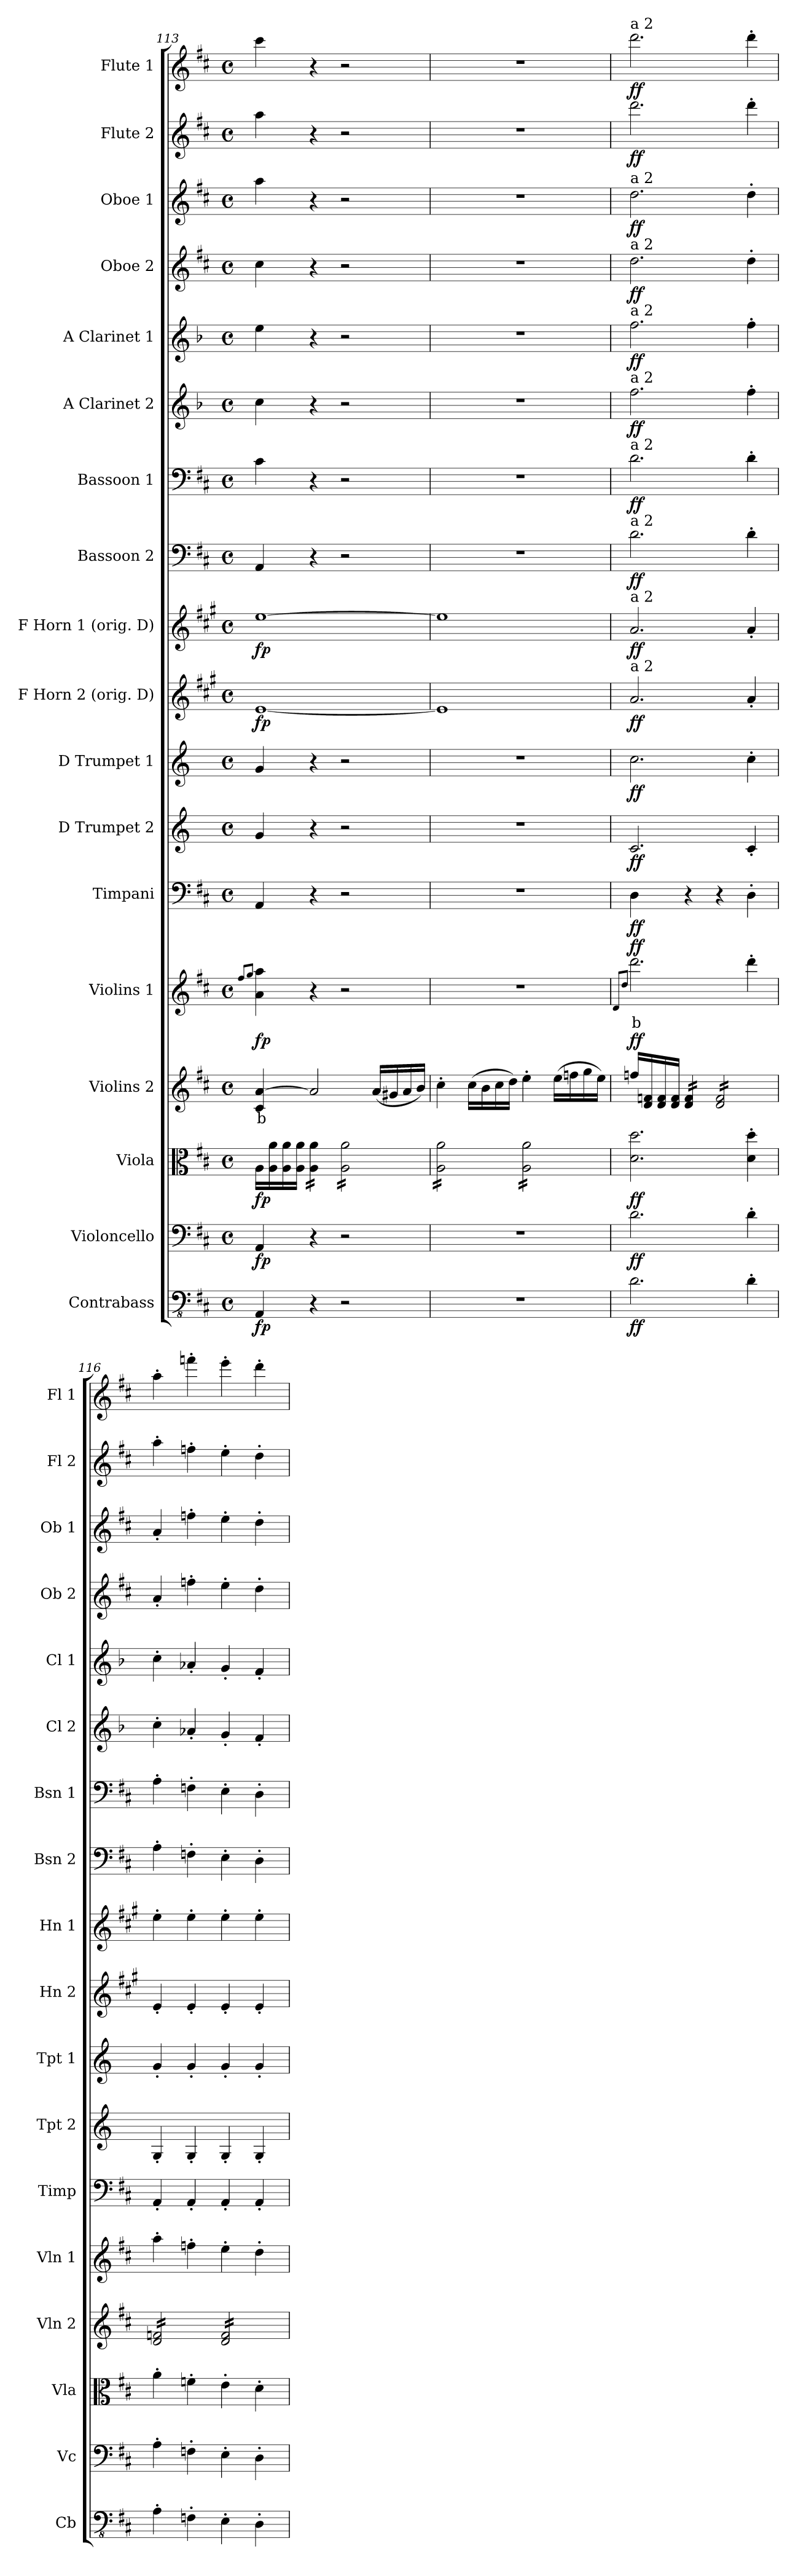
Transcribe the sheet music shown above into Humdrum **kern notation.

**kern	**dynam	**kern	**dynam	**kern	**dynam	**kern	**text	**dynam	**kern	**text	**dynam	**kern	**dynam	**kern	**dynam	**kern	**dynam	**kern	**dynam	**kern	**dynam	**kern	**dynam	**kern	**dynam	**kern	**dynam	**kern	**dynam	**kern	**dynam	**kern	**dynam	**kern	**dynam	**kern	**dynam
*part18	*part18	*part17	*part17	*part16	*part16	*part15	*part15	*part15	*part14	*part14	*part14	*part13	*part13	*part12	*part12	*part11	*part11	*part10	*part10	*part9	*part9	*part8	*part8	*part7	*part7	*part6	*part6	*part5	*part5	*part4	*part4	*part3	*part3	*part2	*part2	*part1	*part1
*staff18	*staff18	*staff17	*staff17	*staff16	*staff16	*staff15	*staff15	*staff15	*staff14	*staff14	*staff14	*staff13	*staff13	*staff12	*staff12	*staff11	*staff11	*staff10	*staff10	*staff9	*staff9	*staff8	*staff8	*staff7	*staff7	*staff6	*staff6	*staff5	*staff5	*staff4	*staff4	*staff3	*staff3	*staff2	*staff2	*staff1	*staff1
*I"Contrabass	*	*I"Violoncello	*	*I"Viola	*	*I"Violins 2	*	*	*I"Violins 1	*	*	*I"Timpani	*	*I"D Trumpet 2	*	*I"D Trumpet 1	*	*I"F Horn 2 (orig.  D)	*	*I"F Horn 1 (orig.  D)	*	*I"Bassoon 2	*	*I"Bassoon 1	*	*I"A Clarinet 2	*	*I"A Clarinet 1	*	*I"Oboe 2	*	*I"Oboe 1	*	*I"Flute 2	*	*I"Flute 1	*
*I'Cb	*	*I'Vc	*	*I'Vla	*	*I'Vln 2	*	*	*I'Vln 1	*	*	*I'Timp	*	*I'Tpt 2	*	*I'Tpt 1	*	*I'Hn 2	*	*I'Hn 1	*	*I'Bsn 2	*	*I'Bsn 1	*	*I'Cl 2	*	*I'Cl 1	*	*I'Ob 2	*	*I'Ob 1	*	*I'Fl 2	*	*I'Fl 1	*
!!LO:PB:g=z
*clefFv4	*	*clefF4	*	*clefC3	*	*clefG2	*	*	*clefG2	*	*	*clefF4	*	*clefG2	*	*clefG2	*	*clefG2	*	*clefG2	*	*clefF4	*	*clefF4	*	*clefG2	*	*clefG2	*	*clefG2	*	*clefG2	*	*clefG2	*	*clefG2	*
*	*	*	*	*	*	*	*	*	*	*	*	*	*	*ITrd-1c-2	*	*ITrd-1c-2	*	*ITrd4c7	*	*ITrd4c7	*	*	*	*	*	*ITrd2c3	*	*ITrd2c3	*	*	*	*	*	*	*	*	*
*k[f#c#]	*	*k[f#c#]	*	*k[f#c#]	*	*k[f#c#]	*	*	*k[f#c#]	*	*	*k[f#c#]	*	*k[f#c#]	*	*k[f#c#]	*	*k[f#c#]	*	*k[f#c#]	*	*k[f#c#]	*	*k[f#c#]	*	*k[f#c#]	*	*k[f#c#]	*	*k[f#c#]	*	*k[f#c#]	*	*k[f#c#]	*	*k[f#c#]	*
*M4/4	*	*M4/4	*	*M4/4	*	*M4/4	*	*	*M4/4	*	*	*M4/4	*	*M4/4	*	*M4/4	*	*M4/4	*	*M4/4	*	*M4/4	*	*M4/4	*	*M4/4	*	*M4/4	*	*M4/4	*	*M4/4	*	*M4/4	*	*M4/4	*
*met(c)	*	*met(c)	*	*met(c)	*	*met(c)	*	*	*met(c)	*	*	*met(c)	*	*met(c)	*	*met(c)	*	*met(c)	*	*met(c)	*	*met(c)	*	*met(c)	*	*met(c)	*	*met(c)	*	*met(c)	*	*met(c)	*	*met(c)	*	*met(c)	*
=113	=113	=113	=113	=113	=113	=113	=113	=113	=113	=113	=113	=113	=113	=113	=113	=113	=113	=113	=113	=113	=113	=113	=113	=113	=113	=113	=113	=113	=113	=113	=113	=113	=113	=113	=113	=113	=113
.	.	.	.	.	.	.	.	.	8qff#/L	.	.	.	.	.	.	.	.	.	.	.	.	.	.	.	.	.	.	.	.	.	.	.	.	.	.	.	.
.	.	.	.	.	.	.	.	.	8qgg/J	.	.	.	.	.	.	.	.	.	.	.	.	.	.	.	.	.	.	.	.	.	.	.	.	.	.	.	.
!	!LO:DY:b	!	!LO:DY:b	!	!LO:DY:b	!	!LO:LY:b:color=#FF0000	!LO:DY:b	!	!	!	!	!	!	!	!	!	!	!LO:DY:b	!	!LO:DY:b	!	!	!	!	!	!	!	!	!	!	!	!	!	!	!	!
4AAA/	fp	4AA/	fp	16A\LL	fp	4c#/ [4a/	b	fp	4a\ 4aa\	.	.	4AA/	.	4a/	.	4a/	.	[1A	fp	[1a	fp	4AA/	.	4c#\	.	4a\	.	4cc#\	.	4cc#\	.	4aa\	.	4aa\	.	4ccc#\	.
.	.	.	.	16A\ 16a\	.	.	.	.	.	.	.	.	.	.	.	.	.	.	.	.	.	.	.	.	.	.	.	.	.	.	.	.	.	.	.	.	.
.	.	.	.	16A\ 16a\	.	.	.	.	.	.	.	.	.	.	.	.	.	.	.	.	.	.	.	.	.	.	.	.	.	.	.	.	.	.	.	.	.
.	.	.	.	16A\ 16a\JJ	.	.	.	.	.	.	.	.	.	.	.	.	.	.	.	.	.	.	.	.	.	.	.	.	.	.	.	.	.	.	.	.	.
*	*	*	*	*tremolo	*	*	*	*	*	*	*	*	*	*	*	*	*	*	*	*	*	*	*	*	*	*	*	*	*	*	*	*	*	*	*	*	*
4r	.	4r	.	16A\ 16a\LL	.	2a/]	.	.	4r	.	.	4r	.	4r	.	4r	.	.	.	.	.	4r	.	4r	.	4r	.	4r	.	4r	.	4r	.	4r	.	4r	.
.	.	.	.	16A\ 16a\	.	.	.	.	.	.	.	.	.	.	.	.	.	.	.	.	.	.	.	.	.	.	.	.	.	.	.	.	.	.	.	.	.
.	.	.	.	16A\ 16a\	.	.	.	.	.	.	.	.	.	.	.	.	.	.	.	.	.	.	.	.	.	.	.	.	.	.	.	.	.	.	.	.	.
.	.	.	.	16A\ 16a\JJ	.	.	.	.	.	.	.	.	.	.	.	.	.	.	.	.	.	.	.	.	.	.	.	.	.	.	.	.	.	.	.	.	.
2r	.	2r	.	16A\ 16a\LL	.	.	.	.	2r	.	.	2r	.	2r	.	2r	.	.	.	.	.	2r	.	2r	.	2r	.	2r	.	2r	.	2r	.	2r	.	2r	.
.	.	.	.	16A\ 16a\	.	.	.	.	.	.	.	.	.	.	.	.	.	.	.	.	.	.	.	.	.	.	.	.	.	.	.	.	.	.	.	.	.
.	.	.	.	16A\ 16a\	.	.	.	.	.	.	.	.	.	.	.	.	.	.	.	.	.	.	.	.	.	.	.	.	.	.	.	.	.	.	.	.	.
.	.	.	.	16A\ 16a\	.	.	.	.	.	.	.	.	.	.	.	.	.	.	.	.	.	.	.	.	.	.	.	.	.	.	.	.	.	.	.	.	.
.	.	.	.	16A\ 16a\	.	(<16a/LL	.	.	.	.	.	.	.	.	.	.	.	.	.	.	.	.	.	.	.	.	.	.	.	.	.	.	.	.	.	.	.
.	.	.	.	16A\ 16a\	.	16g#X/	.	.	.	.	.	.	.	.	.	.	.	.	.	.	.	.	.	.	.	.	.	.	.	.	.	.	.	.	.	.	.
.	.	.	.	16A\ 16a\	.	16a/	.	.	.	.	.	.	.	.	.	.	.	.	.	.	.	.	.	.	.	.	.	.	.	.	.	.	.	.	.	.	.
.	.	.	.	16A\ 16a\JJ	.	16b/JJ)	.	.	.	.	.	.	.	.	.	.	.	.	.	.	.	.	.	.	.	.	.	.	.	.	.	.	.	.	.	.	.
=114	=114	=114	=114	=114	=114	=114	=114	=114	=114	=114	=114	=114	=114	=114	=114	=114	=114	=114	=114	=114	=114	=114	=114	=114	=114	=114	=114	=114	=114	=114	=114	=114	=114	=114	=114	=114	=114
1r	.	1r	.	16A\ 16a\LL	.	4cc#'\	.	.	1r	.	.	1r	.	1r	.	1r	.	1A]	.	1a]	.	1r	.	1r	.	1r	.	1r	.	1r	.	1r	.	1r	.	1r	.
.	.	.	.	16A\ 16a\	.	.	.	.	.	.	.	.	.	.	.	.	.	.	.	.	.	.	.	.	.	.	.	.	.	.	.	.	.	.	.	.	.
.	.	.	.	16A\ 16a\	.	.	.	.	.	.	.	.	.	.	.	.	.	.	.	.	.	.	.	.	.	.	.	.	.	.	.	.	.	.	.	.	.
.	.	.	.	16A\ 16a\	.	.	.	.	.	.	.	.	.	.	.	.	.	.	.	.	.	.	.	.	.	.	.	.	.	.	.	.	.	.	.	.	.
.	.	.	.	16A\ 16a\	.	(>16cc#\LL	.	.	.	.	.	.	.	.	.	.	.	.	.	.	.	.	.	.	.	.	.	.	.	.	.	.	.	.	.	.	.
.	.	.	.	16A\ 16a\	.	16b\	.	.	.	.	.	.	.	.	.	.	.	.	.	.	.	.	.	.	.	.	.	.	.	.	.	.	.	.	.	.	.
.	.	.	.	16A\ 16a\	.	16cc#\	.	.	.	.	.	.	.	.	.	.	.	.	.	.	.	.	.	.	.	.	.	.	.	.	.	.	.	.	.	.	.
.	.	.	.	16A\ 16a\JJ	.	16dd\JJ)	.	.	.	.	.	.	.	.	.	.	.	.	.	.	.	.	.	.	.	.	.	.	.	.	.	.	.	.	.	.	.
.	.	.	.	16A\ 16a\LL	.	4ee'\	.	.	.	.	.	.	.	.	.	.	.	.	.	.	.	.	.	.	.	.	.	.	.	.	.	.	.	.	.	.	.
.	.	.	.	16A\ 16a\	.	.	.	.	.	.	.	.	.	.	.	.	.	.	.	.	.	.	.	.	.	.	.	.	.	.	.	.	.	.	.	.	.
.	.	.	.	16A\ 16a\	.	.	.	.	.	.	.	.	.	.	.	.	.	.	.	.	.	.	.	.	.	.	.	.	.	.	.	.	.	.	.	.	.
.	.	.	.	16A\ 16a\	.	.	.	.	.	.	.	.	.	.	.	.	.	.	.	.	.	.	.	.	.	.	.	.	.	.	.	.	.	.	.	.	.
.	.	.	.	16A\ 16a\	.	(>16ee\LL	.	.	.	.	.	.	.	.	.	.	.	.	.	.	.	.	.	.	.	.	.	.	.	.	.	.	.	.	.	.	.
.	.	.	.	16A\ 16a\	.	16ffn\	.	.	.	.	.	.	.	.	.	.	.	.	.	.	.	.	.	.	.	.	.	.	.	.	.	.	.	.	.	.	.
.	.	.	.	16A\ 16a\	.	16gg\	.	.	.	.	.	.	.	.	.	.	.	.	.	.	.	.	.	.	.	.	.	.	.	.	.	.	.	.	.	.	.
.	.	.	.	16A\ 16a\JJ	.	16ee\JJ)	.	.	.	.	.	.	.	.	.	.	.	.	.	.	.	.	.	.	.	.	.	.	.	.	.	.	.	.	.	.	.
*	*	*	*	*Xtremolo	*	*	*	*	*	*	*	*	*	*	*	*	*	*	*	*	*	*	*	*	*	*	*	*	*	*	*	*	*	*	*	*	*
=115	=115	=115	=115	=115	=115	=115	=115	=115	=115	=115	=115	=115	=115	=115	=115	=115	=115	=115	=115	=115	=115	=115	=115	=115	=115	=115	=115	=115	=115	=115	=115	=115	=115	=115	=115	=115	=115
.	.	.	.	.	.	.	.	.	8qd/L	.	.	.	.	.	.	.	.	.	.	.	.	.	.	.	.	.	.	.	.	.	.	.	.	.	.	.	.
.	.	.	.	.	.	.	.	.	8qdd/J	.	.	.	.	.	.	.	.	.	.	.	.	.	.	.	.	.	.	.	.	.	.	.	.	.	.	.	.
!	!	!	!	!	!	!	!	!	!	!	!	!	!	!	!	!	!	!	!	!	!	!	!	!	!	!	!	!	!	!	!	!	!	!	!	!LO:TX:a:t=a 2	!
!	!	!	!	!	!	!	!	!	!	!	!	!	!	!	!	!	!	!	!	!	!	!	!	!	!	!	!	!	!	!	!	!LO:TX:a:t=a 2	!	!	!	!	!
!	!	!	!	!	!	!	!	!	!	!	!	!	!	!	!	!	!	!	!	!	!	!	!	!	!	!	!	!	!	!LO:TX:a:t=a 2	!	!	!	!	!	!	!
!	!	!	!	!	!	!	!	!	!	!	!	!	!	!	!	!	!	!	!	!	!	!	!	!	!	!	!	!LO:TX:a:t=a 2	!	!	!	!	!	!	!	!	!
!	!	!	!	!	!	!	!	!	!	!	!	!	!	!	!	!	!	!	!	!	!	!	!	!	!	!LO:TX:a:t=a 2	!	!	!	!	!	!	!	!	!	!	!
!	!	!	!	!	!	!	!	!	!	!	!	!	!	!	!	!	!	!	!	!	!	!	!	!LO:TX:a:t=a 2	!	!	!	!	!	!	!	!	!	!	!	!	!
!	!	!	!	!	!	!	!	!	!	!	!	!	!	!	!	!	!	!	!	!	!	!LO:TX:a:t=a 2	!	!	!	!	!	!	!	!	!	!	!	!	!	!	!
!	!	!	!	!	!	!	!	!	!	!	!	!	!	!	!	!	!	!	!	!LO:TX:a:t=a 2	!	!	!	!	!	!	!	!	!	!	!	!	!	!	!	!	!
!	!	!	!	!	!	!	!	!	!	!	!	!	!	!	!	!	!	!LO:TX:a:t=a 2	!	!	!	!	!	!	!	!	!	!	!	!	!	!	!	!	!	!	!
!	!LO:DY:b	!	!LO:DY:b	!	!LO:DY:b	!	!	!LO:DY:b	!	!LO:LY:b:color=#FF0000	!LO:DY:b	!	!LO:DY:b	!	!LO:DY:b	!	!LO:DY:b	!	!LO:DY:b	!	!LO:DY:b	!	!LO:DY:b	!	!LO:DY:b	!	!LO:DY:b	!	!LO:DY:b	!	!LO:DY:b	!	!LO:DY:b	!	!LO:DY:b	!	!LO:DY:b
2.D\	ff	2.d\	ff	2.d\ 2.dd\	ff	16ffn/LL	.	ff	2.ddd\	b	ff	4D\	ff	2.d/	ff	2.dd\	ff	2.d/	ff	2.d/	ff	2.d\	ff	2.d\	ff	2.dd\	ff	2.dd\	ff	2.dd\	ff	2.dd\	ff	2.ddd\	ff	2.ddd\	ff
.	.	.	.	.	.	16d/ 16fn/	.	.	.	.	.	.	.	.	.	.	.	.	.	.	.	.	.	.	.	.	.	.	.	.	.	.	.	.	.	.	.
.	.	.	.	.	.	16d/ 16f/	.	.	.	.	.	.	.	.	.	.	.	.	.	.	.	.	.	.	.	.	.	.	.	.	.	.	.	.	.	.	.
.	.	.	.	.	.	16d/ 16f/JJ	.	.	.	.	.	.	.	.	.	.	.	.	.	.	.	.	.	.	.	.	.	.	.	.	.	.	.	.	.	.	.
*	*	*	*	*	*	*tremolo	*	*	*	*	*	*	*	*	*	*	*	*	*	*	*	*	*	*	*	*	*	*	*	*	*	*	*	*	*	*	*
.	.	.	.	.	.	16d/ 16f/LL	.	.	.	.	.	4r	.	.	.	.	.	.	.	.	.	.	.	.	.	.	.	.	.	.	.	.	.	.	.	.	.
.	.	.	.	.	.	16d/ 16f/	.	.	.	.	.	.	.	.	.	.	.	.	.	.	.	.	.	.	.	.	.	.	.	.	.	.	.	.	.	.	.
.	.	.	.	.	.	16d/ 16f/	.	.	.	.	.	.	.	.	.	.	.	.	.	.	.	.	.	.	.	.	.	.	.	.	.	.	.	.	.	.	.
.	.	.	.	.	.	16d/ 16f/JJ	.	.	.	.	.	.	.	.	.	.	.	.	.	.	.	.	.	.	.	.	.	.	.	.	.	.	.	.	.	.	.
.	.	.	.	.	.	16d/ 16f/LL	.	.	.	.	.	4r	.	.	.	.	.	.	.	.	.	.	.	.	.	.	.	.	.	.	.	.	.	.	.	.	.
.	.	.	.	.	.	16d/ 16f/	.	.	.	.	.	.	.	.	.	.	.	.	.	.	.	.	.	.	.	.	.	.	.	.	.	.	.	.	.	.	.
.	.	.	.	.	.	16d/ 16f/	.	.	.	.	.	.	.	.	.	.	.	.	.	.	.	.	.	.	.	.	.	.	.	.	.	.	.	.	.	.	.
.	.	.	.	.	.	16d/ 16f/	.	.	.	.	.	.	.	.	.	.	.	.	.	.	.	.	.	.	.	.	.	.	.	.	.	.	.	.	.	.	.
4D'\	.	4d'\	.	4d\' 4dd\'	.	16d/ 16f/	.	.	4ddd'\	.	.	4D'\	.	4d'/	.	4dd'\	.	4d'/	.	4d'/	.	4d'\	.	4d'\	.	4dd'\	.	4dd'\	.	4dd'\	.	4dd'\	.	4ddd'\	.	4ddd'\	.
.	.	.	.	.	.	16d/ 16f/	.	.	.	.	.	.	.	.	.	.	.	.	.	.	.	.	.	.	.	.	.	.	.	.	.	.	.	.	.	.	.
.	.	.	.	.	.	16d/ 16f/	.	.	.	.	.	.	.	.	.	.	.	.	.	.	.	.	.	.	.	.	.	.	.	.	.	.	.	.	.	.	.
.	.	.	.	.	.	16d/ 16f/JJ	.	.	.	.	.	.	.	.	.	.	.	.	.	.	.	.	.	.	.	.	.	.	.	.	.	.	.	.	.	.	.
=116	=116	=116	=116	=116	=116	=116	=116	=116	=116	=116	=116	=116	=116	=116	=116	=116	=116	=116	=116	=116	=116	=116	=116	=116	=116	=116	=116	=116	=116	=116	=116	=116	=116	=116	=116	=116	=116
4AA'\	.	4A'\	.	4a'\	.	16d/ 16fn/LL	.	.	4aa'\	.	.	4AA'/	.	4A'/	.	4a'/	.	4A'/	.	4a'\	.	4A'\	.	4A'\	.	4a'\	.	4a'\	.	4a'/	.	4a'/	.	4aa'\	.	4aa'\	.
.	.	.	.	.	.	16d/ 16fn/	.	.	.	.	.	.	.	.	.	.	.	.	.	.	.	.	.	.	.	.	.	.	.	.	.	.	.	.	.	.	.
.	.	.	.	.	.	16d/ 16fn/	.	.	.	.	.	.	.	.	.	.	.	.	.	.	.	.	.	.	.	.	.	.	.	.	.	.	.	.	.	.	.
.	.	.	.	.	.	16d/ 16fn/	.	.	.	.	.	.	.	.	.	.	.	.	.	.	.	.	.	.	.	.	.	.	.	.	.	.	.	.	.	.	.
4FFn'\	.	4Fn'\	.	4fn'\	.	16d/ 16fn/	.	.	4ffn'\	.	.	4AA'/	.	4A'/	.	4a'/	.	4A'/	.	4a'\	.	4Fn'\	.	4Fn'\	.	4fn'/	.	4fn'/	.	4ffn'\	.	4ffn'\	.	4ffn'\	.	4fffn'\	.
.	.	.	.	.	.	16d/ 16fn/	.	.	.	.	.	.	.	.	.	.	.	.	.	.	.	.	.	.	.	.	.	.	.	.	.	.	.	.	.	.	.
.	.	.	.	.	.	16d/ 16fn/	.	.	.	.	.	.	.	.	.	.	.	.	.	.	.	.	.	.	.	.	.	.	.	.	.	.	.	.	.	.	.
.	.	.	.	.	.	16d/ 16fn/JJ	.	.	.	.	.	.	.	.	.	.	.	.	.	.	.	.	.	.	.	.	.	.	.	.	.	.	.	.	.	.	.
4EE'\	.	4E'\	.	4e'\	.	16d/ 16f/LL	.	.	4ee'\	.	.	4AA'/	.	4A'/	.	4a'/	.	4A'/	.	4a'\	.	4E'\	.	4E'\	.	4e'/	.	4e'/	.	4ee'\	.	4ee'\	.	4ee'\	.	4eee'\	.
.	.	.	.	.	.	16d/ 16f/	.	.	.	.	.	.	.	.	.	.	.	.	.	.	.	.	.	.	.	.	.	.	.	.	.	.	.	.	.	.	.
.	.	.	.	.	.	16d/ 16f/	.	.	.	.	.	.	.	.	.	.	.	.	.	.	.	.	.	.	.	.	.	.	.	.	.	.	.	.	.	.	.
.	.	.	.	.	.	16d/ 16f/	.	.	.	.	.	.	.	.	.	.	.	.	.	.	.	.	.	.	.	.	.	.	.	.	.	.	.	.	.	.	.
4DD'\	.	4D'\	.	4d'\	.	16d/ 16f/	.	.	4dd'\	.	.	4AA'/	.	4A'/	.	4a'/	.	4A'/	.	4a'\	.	4D'\	.	4D'\	.	4d'/	.	4d'/	.	4dd'\	.	4dd'\	.	4dd'\	.	4ddd'\	.
.	.	.	.	.	.	16d/ 16f/	.	.	.	.	.	.	.	.	.	.	.	.	.	.	.	.	.	.	.	.	.	.	.	.	.	.	.	.	.	.	.
.	.	.	.	.	.	16d/ 16f/	.	.	.	.	.	.	.	.	.	.	.	.	.	.	.	.	.	.	.	.	.	.	.	.	.	.	.	.	.	.	.
.	.	.	.	.	.	16d/ 16f/JJ	.	.	.	.	.	.	.	.	.	.	.	.	.	.	.	.	.	.	.	.	.	.	.	.	.	.	.	.	.	.	.
*	*	*	*	*	*	*Xtremolo	*	*	*	*	*	*	*	*	*	*	*	*	*	*	*	*	*	*	*	*	*	*	*	*	*	*	*	*	*	*	*
=	=	=	=	=	=	=	=	=	=	=	=	=	=	=	=	=	=	=	=	=	=	=	=	=	=	=	=	=	=	=	=	=	=	=	=	=	=
*-	*-	*-	*-	*-	*-	*-	*-	*-	*-	*-	*-	*-	*-	*-	*-	*-	*-	*-	*-	*-	*-	*-	*-	*-	*-	*-	*-	*-	*-	*-	*-	*-	*-	*-	*-	*-	*-
